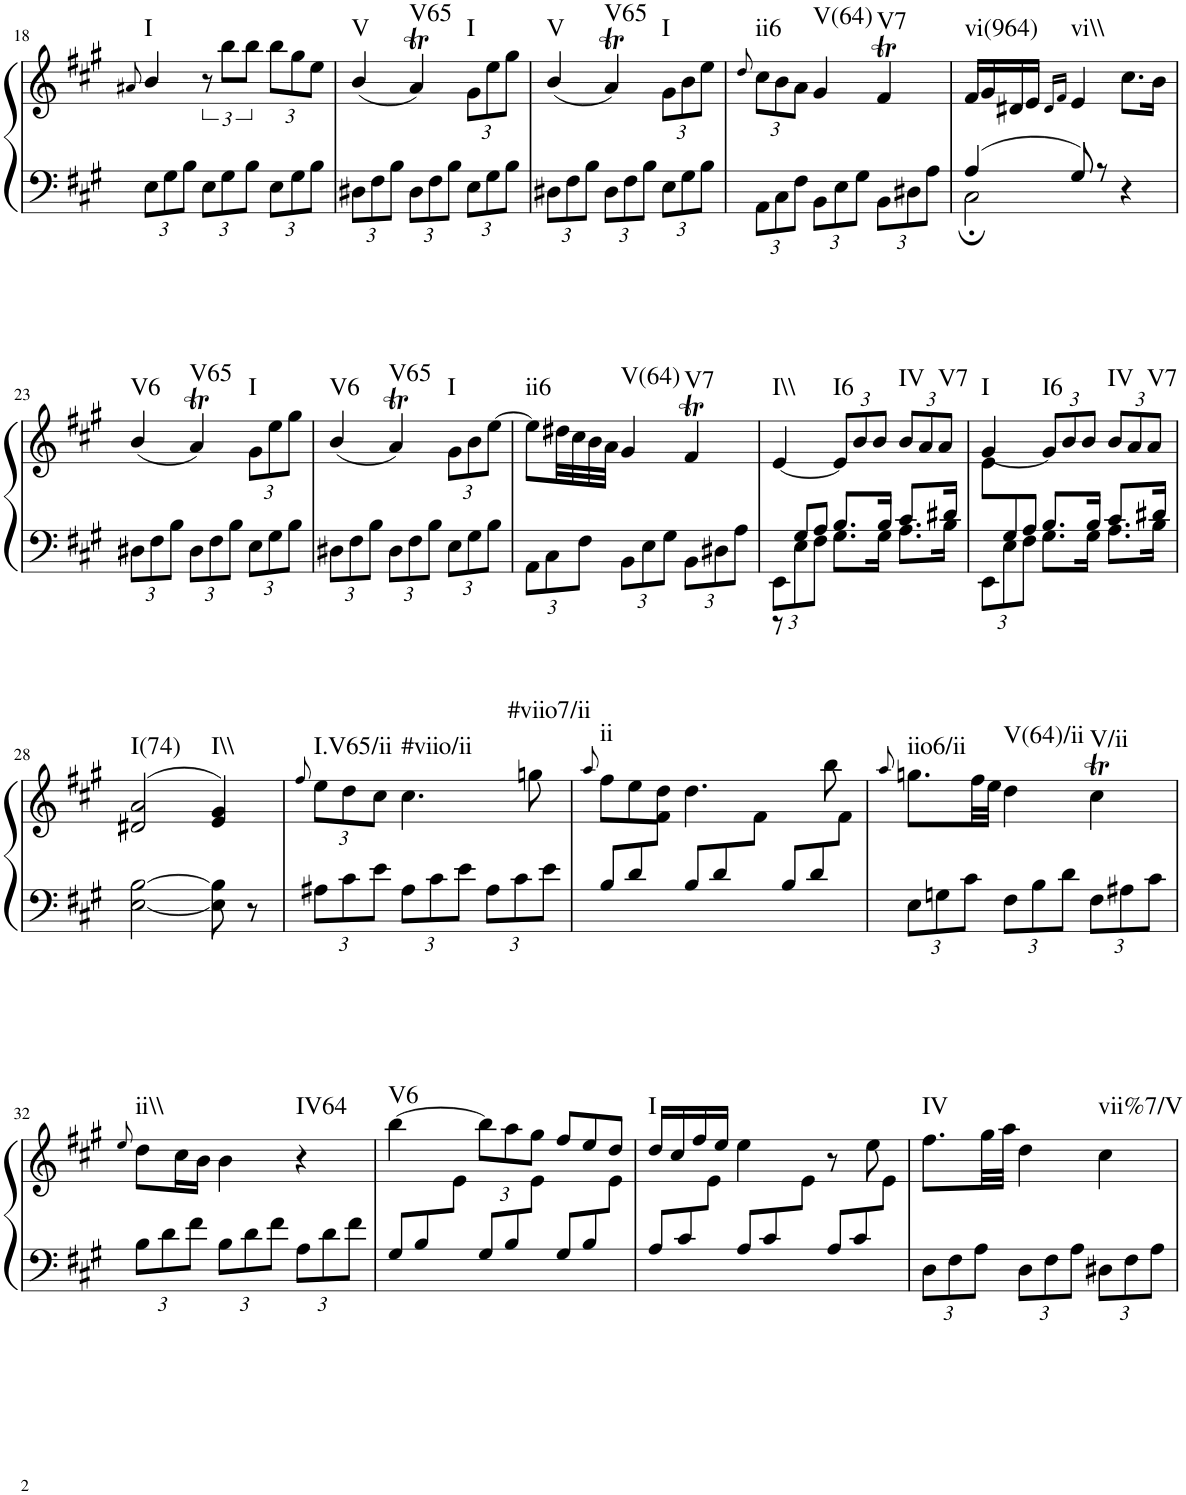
**kern	**kern	**harte
*part1	*part1	*part1
*staff2	*staff1	*
*I"Piano	*	*
*I'Pno.	*	*
!!LO:PB:g=z
*clefF4	*clefG2	*
*k[f#c#g#]	*k[f#c#g#]	*
*M3/4	*M3/4	*
=18	=18	=18
.	8qa#X/	.
*Xbrackettup	*	*
!	!	!LO:H:kt=I
12E\L	4b/	N
12G#\	.	.
12B\J	.	.
12E\L	12r	.
12G#\	12bb\L	.
12B\J	12bb\J	.
*	*Xbrackettup	*
12E\L	12bb\L	.
12G#\	12gg#\	.
12B\J	12ee\J	.
=19	=19	=19
!	!	!LO:H:kt=V
12D#X\L	(4b/	N
12F#\	.	.
12B\J	.	.
!	!	!LO:H:kt=V65
12D#\L	4aT/)	N
12F#\	.	.
12B\J	.	.
!	!	!LO:H:kt=I
12E\L	12g#\L	N
12G#\	12ee\	.
12B\J	12gg#\J	.
=20	=20	=20
!	!	!LO:H:kt=V
12D#X\L	(4b/	N
12F#\	.	.
12B\J	.	.
!	!	!LO:H:kt=V65
12D#\L	4aT/)	N
12F#\	.	.
12B\J	.	.
!	!	!LO:H:kt=I
12E\L	12g#\L	N
12G#\	12b\	.
12B\J	12ee\J	.
=21	=21	=21
.	8qdd/	.
!	!	!LO:H:kt=ii6
12AA\L	12cc#\L	N
12C#\	12b\	.
12F#\J	12a\J	.
!	!	!LO:H:kt=V(64)
12BB\L	4g#/	N
12E\	.	.
12G#\J	.	.
!	!	!LO:H:kt=V7
12BB\L	4f#T/	N
12D#X\	.	.
12A\J	.	.
=22	=22	=22
*^	*	*
!	!	!	!LO:H:kt=vi(964)
4A/	2C#;\	16f#/LL	N
.	.	16g#/	.
.	.	16d#X/	.
.	.	16e/JJ	.
.	.	16qd#/LL	.
.	.	16qf#/JJ	.
!	!	!	!LO:H:kt=vi\\
8G#/	.	4e/	N
8r	.	.	.
4r	4ryy	8.cc#\L	.
.	.	16b\Jk	.
*v	*v	*	*
!!LO:LB:g=z
=23	=23	=23
!	!	!LO:H:kt=V6
12D#X\L	(4b/	N
12F#\	.	.
12B\J	.	.
!	!	!LO:H:kt=V65
12D#\L	4aT/)	N
12F#\	.	.
12B\J	.	.
!	!	!LO:H:kt=I
12E\L	12g#\L	N
12G#\	12ee\	.
12B\J	12gg#\J	.
=24	=24	=24
!	!	!LO:H:kt=V6
12D#X\L	(4b/	N
12F#\	.	.
12B\J	.	.
!	!	!LO:H:kt=V65
12D#\L	4aT/)	N
12F#\	.	.
12B\J	.	.
!	!	!LO:H:kt=I
12E\L	12g#\L	N
12G#\	12b\	.
12B\J	[12ee\J	.
=25	=25	=25
!	!	!LO:H:kt=ii6
12AA\L	8ee\L]	N
12C#\	.	.
.	32dd#X\LL	.
.	32cc#\	.
12F#\J	.	.
.	32b\	.
.	32a\JJJ	.
!	!	!LO:H:kt=V(64)
12BB\L	4g#/	N
12E\	.	.
12G#\J	.	.
!	!	!LO:H:kt=V7
12BB\L	4f#T/	N
12D#X\	.	.
12A\J	.	.
=26	=26	=26
*^	*	*
*	*brackettup	*	*
!	!	!	!LO:H:kt=I\\
12EE\L	12r	[4e/	N
12E\	12G#/L	.	.
12F#\J	12A/J	.	.
!	!	!	!LO:H:kt=I6
8.G#\L	8.B/L	12e/L]	N
.	.	12b/	.
.	.	12b/J	.
16G#\Jk	16B/Jk	.	.
!	!	!	!LO:H:kt=IV
8.A\L	8.c#/L	12b/L	N
.	.	12a/	.
!	!	!	!LO:H:kt=V7
.	.	12a/J	N
16B\Jk	16d#X/Jk	.	.
=27	=27	=27	=27
*Xbrackettup	*	*	*
*	*	*^	*
!	!	!	!	!LO:H:kt=I
12EE\L	12ryy	[4g#/	12e\L	N
12E\	12G#/	.	3%2ryy	.
12F#\J	12A/J	.	.	.
!	!	!	!	!LO:H:kt=I6
8.G#\L	8.B/L	12g#/L]	.	N
.	.	12b/	.	.
.	.	12b/J	.	.
16G#\Jk	16B/Jk	.	.	.
!	!	!	!	!LO:H:kt=IV
8.A\L	8.c#/L	12b/L	.	N
.	.	12a/	.	.
!	!	!	!	!LO:H:kt=V7
.	.	12a/J	.	N
16B\Jk	16d#X/Jk	.	.	.
*	*	*v	*v	*
!!LO:LB:g=z
=28	=28	=28	=28
!	!	!	!LO:H:kt=I(74)
*v	*v	*	*
[2E\ [2B\	(>2d#X/ 2a/	N
!	!	!LO:H:kt=I\\
8E\] 8B\]	4e/ 4g#/)	N
8r	.	.
=29	=29	=29
.	8qff#/	.
!	!	!LO:H:kt=I.V65/ii
12A#X\L	12ee\L	N
12c#\	12dd\	.
12e\J	12cc#\J	.
!	!	!LO:H:kt=#viio/ii
12A#\L	4.cc#\	N
12c#\	.	.
12e\J	.	.
12A#\L	.	.
12c#\	.	.
!	!	!LO:H:kt=#viio7/ii
.	8ggn\	N
12e\J	.	.
=30	=30	=30
.	8qaa/	.
*	*^	*
!	!	!	!LO:H:kt=ii
12B/L	12ff#\L	6ryy	N
12d/	12ee\	.	.
12ryy	12dd\J	12f#\J	.
12B/L	4.dd\	6ryy	.
12d/	.	.	.
12ryy	.	12f#\J	.
12B/L	.	6ryy	.
12d/	.	.	.
.	8bb\	.	.
12ryy	.	12f#\J	.
*	*v	*v	*
=31	=31	=31
.	8qaa/	.
!	!	!LO:H:kt=iio6/ii
12E\L	8.ggn\L	N
12Gn\	.	.
12c#\J	.	.
.	32ff#\LL	.
.	32ee\JJJ	.
!	!	!LO:H:kt=V(64)/ii
12F#\L	4dd\	N
12B\	.	.
12d\J	.	.
!	!	!LO:H:kt=V/ii
12F#\L	4cc#t\	N
12A#X\	.	.
12c#\J	.	.
!!LO:LB:g=z
=32	=32	=32
.	8qee/	.
!	!	!LO:H:kt=ii\\
12B\L	8dd\L	N
12d\	.	.
.	16cc#\L	.
12f#\J	.	.
.	16b\JJ	.
12B\L	4b\	.
12d\	.	.
12f#\J	.	.
!	!	!LO:H:kt=IV64
12A\L	4r	N
12d\	.	.
12f#\J	.	.
=33	=33	=33
*	*^	*
!	!	!	!LO:H:kt=V6
12G#/L	[4bb\	6ryy	N
12B/	.	.	.
12ryy	.	12e\J	.
12G#/L	12bb\L]	6ryy	.
12B/	12aa\	.	.
12ryy	12gg#\J	12e\J	.
12G#/L	12ff#/L	6ryy	.
12B/	12ee/	.	.
12ryy	12dd/J	12e\J	.
=34	=34	=34	=34
!	!	!	!LO:H:kt=I
12A/L	16dd/LL	6ryy	N
.	16cc#/	.	.
12c#/	.	.	.
.	16ff#/	.	.
12ryy	.	12e\J	.
.	16ee/JJ	.	.
12A/L	4ee\	6ryy	.
12c#/	.	.	.
12ryy	.	12e\J	.
12A/L	8r	6ryy	.
12c#/	.	.	.
.	8ee\	.	.
12ryy	.	12e\J	.
=35	=35	=35	=35
!	!	!	!LO:H:kt=IV
*	*v	*v	*
12D\L	8.ff#\L	N
12F#\	.	.
12A\J	.	.
.	32gg#\LL	.
.	32aa\JJJ	.
12D\L	4dd\	.
12F#\	.	.
12A\J	.	.
!	!	!LO:H:kt=vii%7/V
12D#X\L	4cc#\	N
12F#\	.	.
12A\J	.	.
=	=	=
*-	*-	*-
